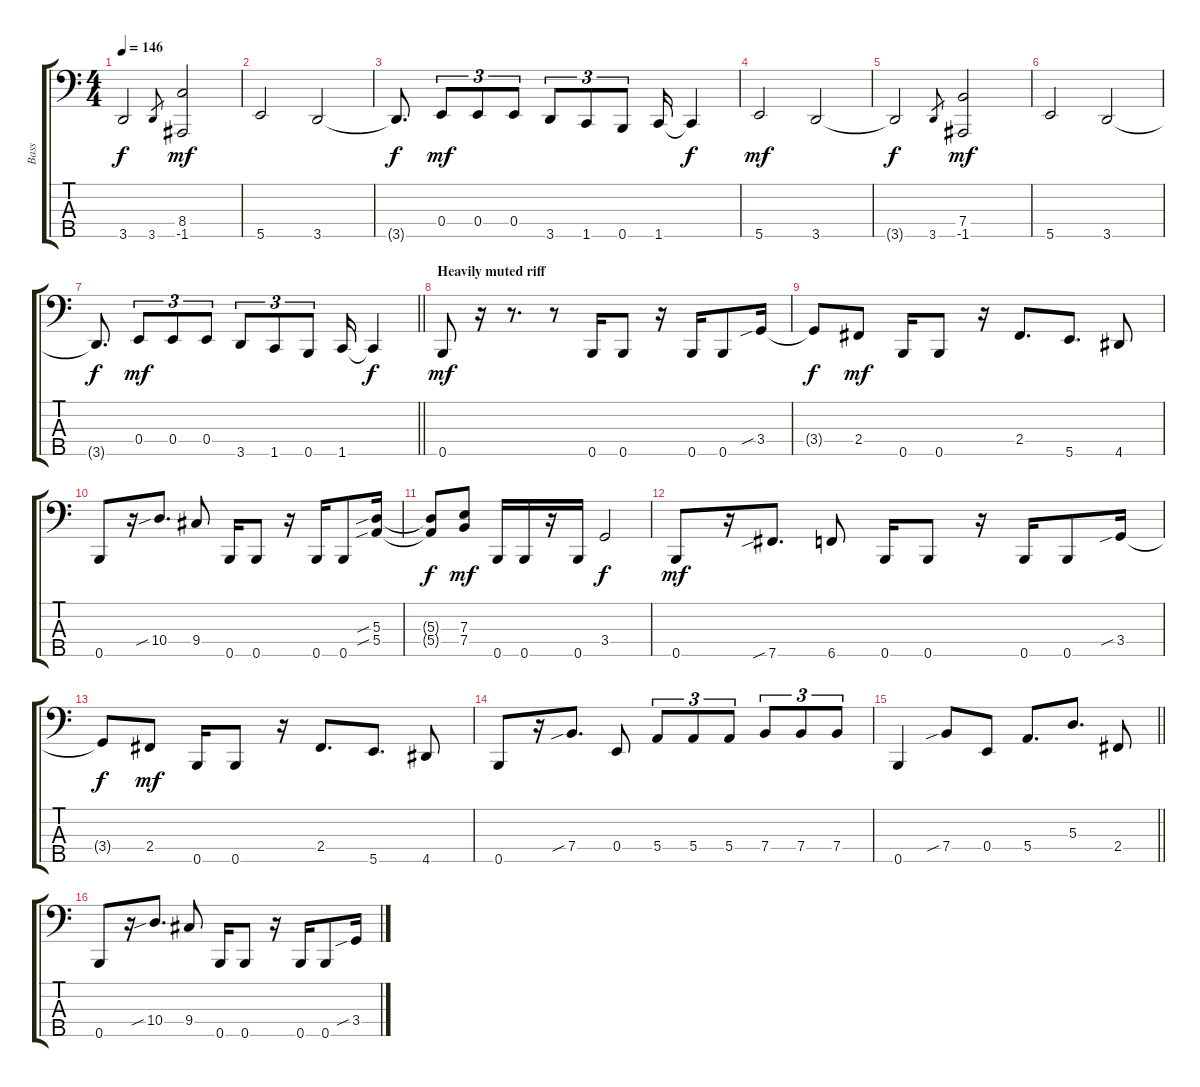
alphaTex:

\track ("Bass" "Bass") {instrument electricbassfinger}
\staff {score tabs}
\tuning (G2 D2 A1 E1 B0) {hide}
\ts (4 4)
\tempo 146
\clef f4
\ks c
3.5{t}.2{dy f} 3.5.8{gr} (8.4 -1.5).2{dy mf} |
5.5.2 3.5.2 |
3.5{t}.8{d dy f} 0.4.8{tu (3 2) dy mf} 0.4.8{tu (3 2)} 0.4.8{tu (3 2)} 3.5.8{tu (3 2)} 1.5.8{tu (3 2)} 0.5.8{tu (3 2)} 1.5.16 1.5{t}.4{dy f} |
5.5.2{dy mf} 3.5.2 |
3.5{t}.2{dy f} 3.5.8{gr} (7.4 -1.5).2{dy mf} |
5.5.2 3.5.2 |
\barLineRight lightlight
3.5{t}.8{d dy f} 0.4.8{tu (3 2) dy mf} 0.4.8{tu (3 2)} 0.4.8{tu (3 2)} 3.5.8{tu (3 2)} 1.5.8{tu (3 2)} 0.5.8{tu (3 2)} 1.5.16 1.5{t}.4{dy f} |
\section ("" "Heavily muted riff")
0.5.8{dy mf} r.16 r.8{d} r.8 0.5.16 0.5.8 r.16 0.5.16 0.5.8 3.4{sib}.16 |
3.4{t}.8{dy f} 2.4.8{dy mf} 0.5.16 0.5.8 r.16 2.4.8{d} 5.5.8{d} 4.5.8 |
0.5.8 r.16 10.4{sib}.8{d} 9.4.8 0.5.16 0.5.8 r.16 0.5.16 0.5.8 (5.3{sib} 5.4{sib}).16 |
(5.3{t} 5.4{t}).8{dy f} (7.3 7.4).8{dy mf} 0.5.16 0.5.16 r.16 0.5.16 3.4.2{dy f} |
0.5.8{dy mf} r.16 7.5{sib}.8{d} 6.5.8 0.5.16 0.5.8 r.16 0.5.16 0.5.8 3.4{sib}.16 |
3.4{t}.8{dy f} 2.4.8{dy mf} 0.5.16 0.5.8 r.16 2.4.8{d} 5.5.8{d} 4.5.8 |
0.5.8 r.16 7.4{sib}.8{d} 0.4.8 5.4.8{tu (3 2)} 5.4.8{tu (3 2)} 5.4.8{tu (3 2)} 7.4.8{tu (3 2)} 7.4.8{tu (3 2)} 7.4.8{tu (3 2)} |
\barLineRight lightlight
0.5.4 7.4{sib}.8 0.4.8 5.4.8{d} 5.3.8{d} 2.4.8 |
0.5.8 r.16 10.4{sib}.8{d} 9.4.8 0.5.16 0.5.8 r.16 0.5.16 0.5.8 3.4{sib}.16
